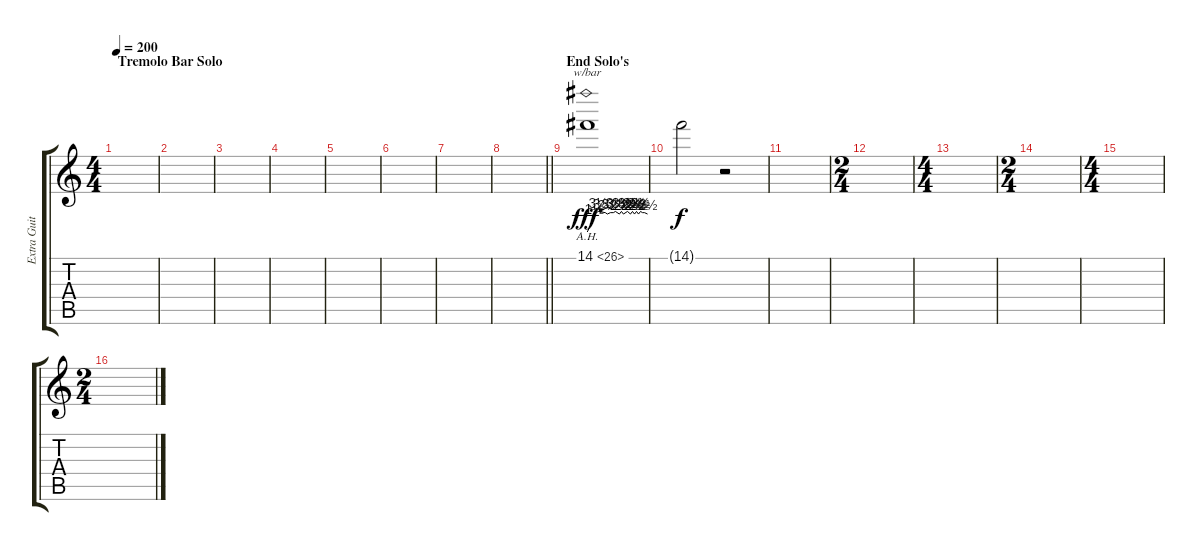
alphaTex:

\track ("Extra Guitar" "Extra Guit") {instrument distortionguitar}
\staff {score tabs}
\tuning (E4 B3 G3 D3 A2 E2) {hide}
\ts (4 4)
\section ("" "Tremolo Bar Solo")
\tempo 200
\clef g2
\ks c
|
|
|
|
|
|
|
\barLineRight lightlight
|
\section ("" "End Solo's")
14.1{ah 12}.1{tbe (custom default 0 0 7 6 9 12 11 14 18 12 20 10 23 12 26 12 28 14 32 10 34 14 36 10 40 14 43 10 45 14 47 10 49 14 51 10 53 14 55 12 57 12 60 10) dy fff balance 16 instrument distortionguitar} |
14.1{t}.2{dy f} r.2 |
|
\ts (2 4)
|
\ts (4 4)
|
\ts (2 4)
|
\ts (4 4)
|
\ts (2 4)
